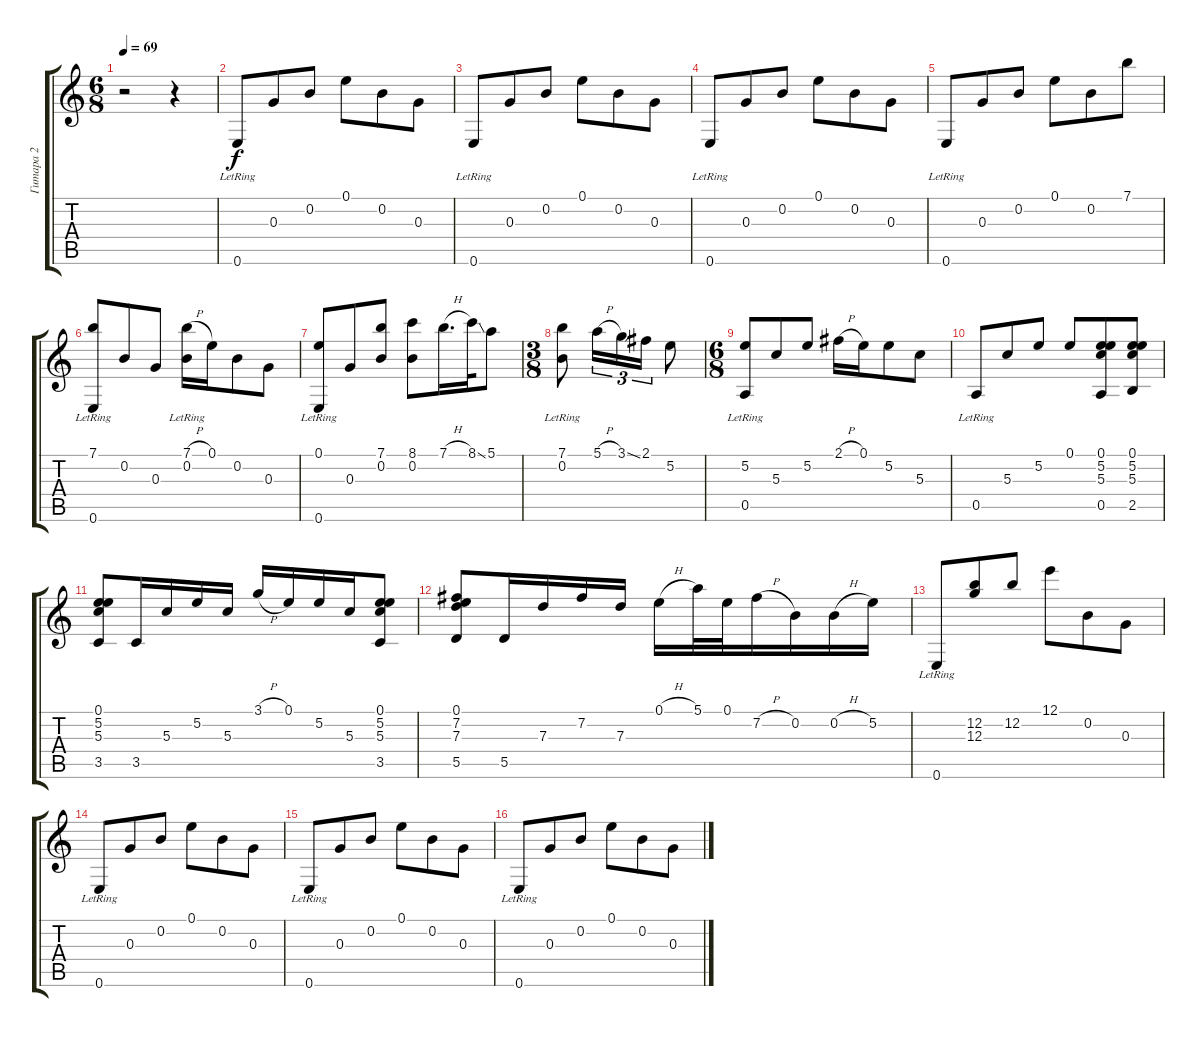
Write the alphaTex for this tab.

\track ("Гитара 2" "Гитара 2") {instrument acousticguitarsteel}
\staff {score tabs}
\tuning (E4 B3 G3 D3 A2 E2) {hide}
\ts (6 8)
\tempo 69
\clef g2
\ks c
r.2{dy f instrument acousticguitarsteel} r.4 |
0.6{lr}.8 0.3.8 0.2.8 0.1.8 0.2.8 0.3.8 |
0.6{lr}.8 0.3.8 0.2.8 0.1.8 0.2.8 0.3.8 |
0.6{lr}.8 0.3.8 0.2.8 0.1.8 0.2.8 0.3.8 |
0.6{lr}.8 0.3.8 0.2.8 0.1.8 0.2.8 7.1.8 |
(7.1 0.6{lr}).8 0.2.8 0.3.8 (7.1{h} 0.2{lr}).16 0.1.16 0.2.8 0.3.8 |
(0.1 0.6{lr}).8 0.3.8 (7.1 0.2).8 (8.1 0.2).8 7.1{h}.16{d} 8.1{ss}.32 5.1.8 |
\ts (3 8)
(7.1 0.2{lr}).8 5.1{h}.16{tu (3 2)} 3.1{ss}.16{tu (3 2)} 2.1.16{tu (3 2)} 5.2.8 |
\ts (6 8)
(5.2 0.5{lr}).8 5.3.8 5.2.8 2.1{h}.16 0.1.16 5.2.8 5.3.8 |
0.5{lr}.8 5.3.8 5.2.8 0.1.8 (0.1 5.2 5.3 0.5).8 (0.1 5.2 5.3 2.5).8 |
(0.1 5.2 5.3 3.5).8 3.5.16 5.3.16 5.2.16 5.3.16 3.1{h}.16 0.1.16 5.2.16 5.3.16 (0.1 5.2 5.3 3.5).8 |
(0.1 7.2 7.3 5.5).8 5.5.16 7.3.16 7.2.16 7.3.16 0.1{h}.16 5.1.32 0.1.32 7.2{h}.16 0.2.16 0.2{h}.16 5.2.16 |
0.6{lr}.8 (12.2 12.3).8 12.2.8 12.1.8 0.2.8 0.3.8 |
0.6{lr}.8 0.3.8 0.2.8 0.1.8 0.2.8 0.3.8 |
0.6{lr}.8 0.3.8 0.2.8 0.1.8 0.2.8 0.3.8 |
0.6{lr}.8 0.3.8 0.2.8 0.1.8 0.2.8 0.3.8
